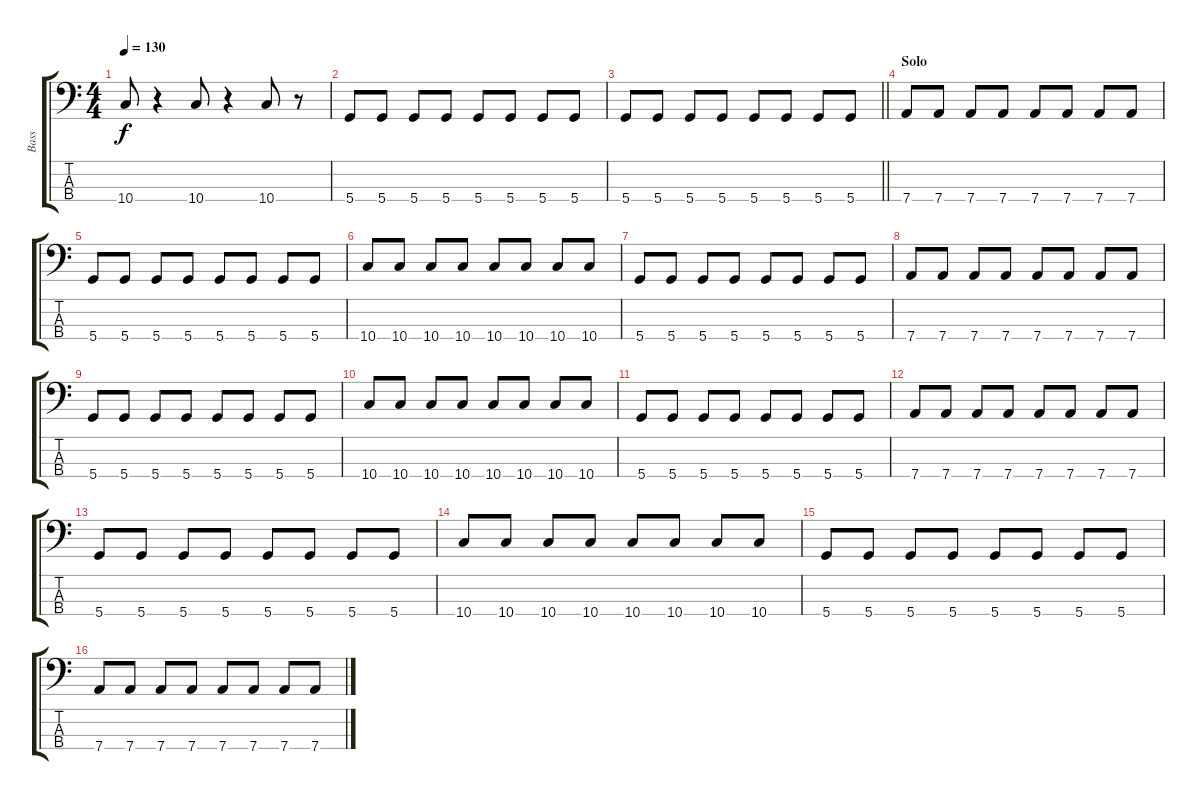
\track ("Bass" "Bass") {instrument electricbassfinger}
\staff {score tabs}
\tuning (F2 C2 G1 D1) {hide}
\ts (4 4)
\tempo 130
\clef f4
\ks c
10.4.8{dy f} r.4 10.4.8 r.4 10.4.8 r.8 |
5.4.8 5.4.8 5.4.8 5.4.8 5.4.8 5.4.8 5.4.8 5.4.8 |
\barLineRight lightlight
5.4.8 5.4.8 5.4.8 5.4.8 5.4.8 5.4.8 5.4.8 5.4.8 |
\section ("" "Solo")
7.4.8 7.4.8 7.4.8 7.4.8 7.4.8 7.4.8 7.4.8 7.4.8 |
5.4.8 5.4.8 5.4.8 5.4.8 5.4.8 5.4.8 5.4.8 5.4.8 |
10.4.8 10.4.8 10.4.8 10.4.8 10.4.8 10.4.8 10.4.8 10.4.8 |
5.4.8 5.4.8 5.4.8 5.4.8 5.4.8 5.4.8 5.4.8 5.4.8 |
7.4.8 7.4.8 7.4.8 7.4.8 7.4.8 7.4.8 7.4.8 7.4.8 |
5.4.8 5.4.8 5.4.8 5.4.8 5.4.8 5.4.8 5.4.8 5.4.8 |
10.4.8 10.4.8 10.4.8 10.4.8 10.4.8 10.4.8 10.4.8 10.4.8 |
5.4.8 5.4.8 5.4.8 5.4.8 5.4.8 5.4.8 5.4.8 5.4.8 |
7.4.8 7.4.8 7.4.8 7.4.8 7.4.8 7.4.8 7.4.8 7.4.8 |
5.4.8 5.4.8 5.4.8 5.4.8 5.4.8 5.4.8 5.4.8 5.4.8 |
10.4.8 10.4.8 10.4.8 10.4.8 10.4.8 10.4.8 10.4.8 10.4.8 |
5.4.8 5.4.8 5.4.8 5.4.8 5.4.8 5.4.8 5.4.8 5.4.8 |
7.4.8 7.4.8 7.4.8 7.4.8 7.4.8 7.4.8 7.4.8 7.4.8
